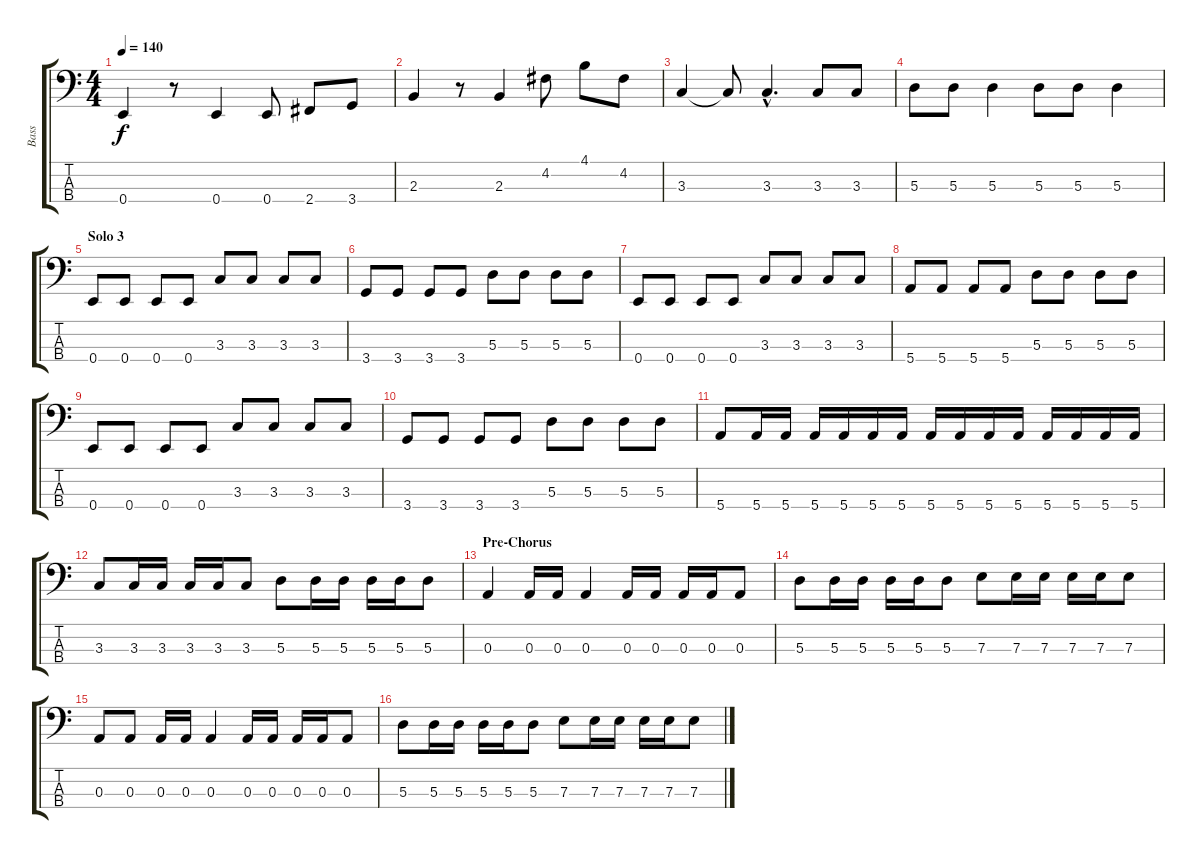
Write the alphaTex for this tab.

\track ("Bass" "Bass") {instrument electricbassfinger}
\staff {score tabs}
\tuning (G2 D2 A1 E1) {hide}
\ts (4 4)
\tempo 140
\clef f4
\ks c
0.4.4{dy f} r.8 0.4.4 0.4.8 2.4.8 3.4.8 |
2.3.4 r.8 2.3.4 4.2.8 4.1.8 4.2.8 |
3.3.4 3.3{t}.8 3.3{hac}.4{d} 3.3.8 3.3.8 |
5.3.8 5.3.8 5.3.4 5.3.8 5.3.8 5.3.4 |
\section ("" "Solo 3")
0.4.8 0.4.8 0.4.8 0.4.8 3.3.8 3.3.8 3.3.8 3.3.8 |
3.4.8 3.4.8 3.4.8 3.4.8 5.3.8 5.3.8 5.3.8 5.3.8 |
0.4.8 0.4.8 0.4.8 0.4.8 3.3.8 3.3.8 3.3.8 3.3.8 |
5.4.8 5.4.8 5.4.8 5.4.8 5.3.8 5.3.8 5.3.8 5.3.8 |
0.4.8 0.4.8 0.4.8 0.4.8 3.3.8 3.3.8 3.3.8 3.3.8 |
3.4.8 3.4.8 3.4.8 3.4.8 5.3.8 5.3.8 5.3.8 5.3.8 |
5.4.8 5.4.16 5.4.16 5.4.16 5.4.16 5.4.16 5.4.16 5.4.16 5.4.16 5.4.16 5.4.16 5.4.16 5.4.16 5.4.16 5.4.16 |
3.3.8 3.3.16 3.3.16 3.3.16 3.3.16 3.3.8 5.3.8 5.3.16 5.3.16 5.3.16 5.3.16 5.3.8 |
\section ("" "Pre-Chorus")
0.3.4 0.3.16 0.3.16 0.3.4 0.3.16 0.3.16 0.3.16 0.3.16 0.3.8 |
5.3.8 5.3.16 5.3.16 5.3.16 5.3.16 5.3.8 7.3.8 7.3.16 7.3.16 7.3.16 7.3.16 7.3.8 |
0.3.8 0.3.8 0.3.16 0.3.16 0.3.4 0.3.16 0.3.16 0.3.16 0.3.16 0.3.8 |
5.3.8 5.3.16 5.3.16 5.3.16 5.3.16 5.3.8 7.3.8 7.3.16 7.3.16 7.3.16 7.3.16 7.3.8
